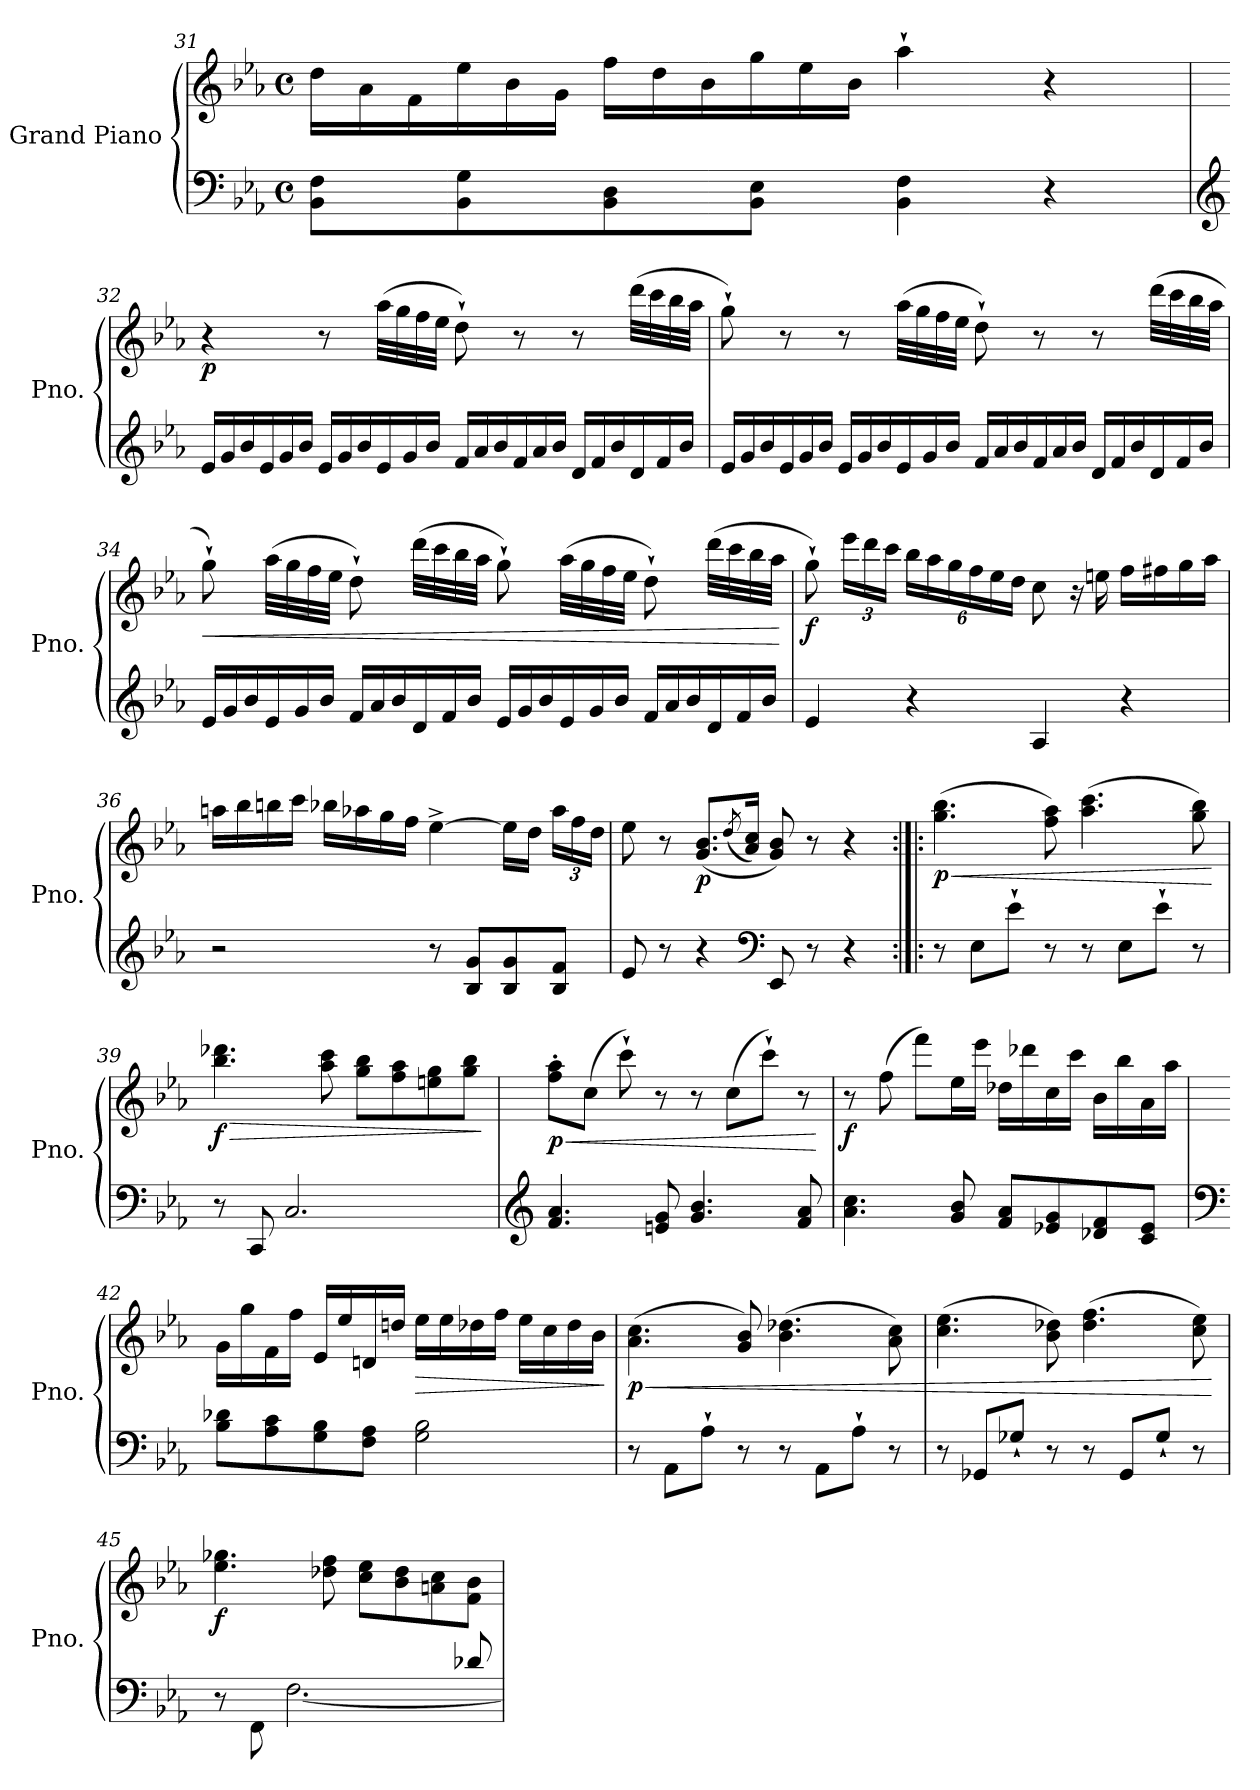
**kern	**kern	**dynam
*part1	*part1	*part1
*staff2	*staff1	*staff1/2
*I"Grand Piano	*	*
*I'Pno.	*	*
*clefF4	*clefG2	*
*k[b-e-a-]	*k[b-e-a-]	*
*M4/4	*M4/4	*
*met(c)	*met(c)	*
*	*Xtuplet	*
=31	=31	=31
8BB-\ 8F\L	24dd\LL	.
.	24a-\	.
.	24f\	.
8BB-\ 8G\	24ee-\	.
.	24b-\	.
.	24g\JJ	.
8BB-\ 8D\	24ff\LL	.
.	24dd\	.
.	24b-\	.
8BB-\ 8E-\J	24gg\	.
.	24ee-\	.
.	24b-\JJ	.
4BB-\ 4F\	4aa-`\	.
4r	4r	.
=32	=32	=32
*clefG2	*	*
*Xtuplet	*	*
!	!	!LO:DY:b
24e-/LL	4r	p
24g/	.	.
24b-/	.	.
24e-/	.	.
24g/	.	.
24b-/JJ	.	.
24e-/LL	8r	.
24g/	.	.
24b-/	.	.
24e-/	(>32aa-\LLL	.
.	32gg\	.
24g/	.	.
.	32ff\	.
24b-/JJ	.	.
.	32ee-\JJJ	.
24f/LL	8dd`\)	.
24a-/	.	.
24b-/	.	.
24f/	8r	.
24a-/	.	.
24b-/JJ	.	.
24d/LL	8r	.
24f/	.	.
24b-/	.	.
24d/	(>32ddd\LLL	.
.	32ccc\	.
24f/	.	.
.	32bb-\	.
24b-/JJ	.	.
.	32aa-\JJJ	.
!!LO:LB:g=z
=33	=33	=33
24e-/LL	8gg`\)	.
24g/	.	.
24b-/	.	.
24e-/	8r	.
24g/	.	.
24b-/JJ	.	.
24e-/LL	8r	.
24g/	.	.
24b-/	.	.
24e-/	(>32aa-\LLL	.
.	32gg\	.
24g/	.	.
.	32ff\	.
24b-/JJ	.	.
.	32ee-\JJJ	.
24f/LL	8dd`\)	.
24a-/	.	.
24b-/	.	.
24f/	8r	.
24a-/	.	.
24b-/JJ	.	.
24d/LL	8r	.
24f/	.	.
24b-/	.	.
24d/	(>32ddd\LLL	.
.	32ccc\	.
24f/	.	.
.	32bb-\	.
24b-/JJ	.	.
.	32aa-\JJJ	.
=34	=34	=34
!	!	!LO:HP:b
24e-/LL	8gg`\)	<
24g/	.	.
24b-/	.	.
24e-/	(>32aa-\LLL	.
.	32gg\	.
24g/	.	.
.	32ff\	.
24b-/JJ	.	.
.	32ee-\JJJ	.
24f/LL	8dd`\)	.
24a-/	.	.
24b-/	.	.
24d/	(>32ddd\LLL	.
.	32ccc\	.
24f/	.	.
.	32bb-\	.
24b-/JJ	.	.
.	32aa-\JJJ	.
24e-/LL	8gg`\)	.
24g/	.	.
24b-/	.	.
24e-/	(>32aa-\LLL	.
.	32gg\	.
24g/	.	.
.	32ff\	.
24b-/JJ	.	.
.	32ee-\JJJ	.
24f/LL	8dd`\)	.
24a-/	.	.
24b-/	.	.
24d/	(>32ddd\LLL	.
.	32ccc\	.
24f/	.	.
.	32bb-\	.
24b-/JJ	.	.
.	32aa-\JJJ	.
.	.	[
!!LO:LB:g=z
=35	=35	=35
!	!	!LO:DY:b
4e-/	8gg`\)	f
*	*tuplet	*
*	*Xbrackettup	*
.	24eee-\LL	.
.	24ddd\	.
.	24ccc\JJ	.
4r	24bb-\LL	.
.	24aa-\	.
.	24gg\	.
.	24ff\	.
.	24ee-\	.
.	24dd\JJ	.
4A-/	8cc\	.
.	16r	.
.	16een\	.
4r	16ff\LL	.
.	16ff#X\	.
.	16gg\	.
.	16aa-\JJ	.
=36	=36	=36
2r	16aan\LL	.
.	16bb-\	.
.	16bbn\	.
.	16ccc\JJ	.
.	16bb-X\LL	.
.	16aa-X\	.
.	16gg\	.
.	16ff\JJ	.
8r	[4ee-^\	.
8B-/ 8g/L	.	.
8B-/ 8g/	16ee-\LL]	.
.	16dd\JJ	.
8B-/ 8f/J	24aa-\LL	.
.	24ff\	.
.	24dd\JJ	.
=37	=37	=37
8e-/	8ee-\	.
8r	8r	.
!	!	!LO:DY:b
4r	(<8.g/ 8.b-/L	p
.	(<8qdd/	.
.	16a-/ 16cc/Jk)	.
*clefF4	*	*
8EE-/	8g/ 8b-/)	.
8r	8r	.
4r	4r	.
!!LO:PB:g=z
=38:|!|:	=38:|!|:	=38:|!|:
!	!	!LO:HP:b
!	!	!LO:DY:n=1:b
8r	(>4.gg\ 4.bb-\	< p
8E-\L	.	.
8e-`\J	.	.
8r	8ff\ 8aa-\)	.
8r	(>4.aa-\ 4.ccc\	.
8E-\L	.	.
8e-`\J	.	.
8r	8gg\ 8bb-\)	.
.	.	[
=39	=39	=39
!	!	!LO:HP:b
!	!	!LO:DY:n=1:b
8r	4.bb-\ 4.ddd-X\	> f
8CC/	.	.
2.C/	.	.
.	8aa-\ 8ccc\	.
.	8gg\ 8bb-\L	.
.	8ff\ 8aa-\	.
.	8een\ 8gg\	.
.	8gg\ 8bb-\J	.
.	.	]
=40	=40	=40
*clefG2	*	*
!	!	!LO:HP:b
!	!	!LO:DY:n=1:b
4.f/ 4.a-/	8ff\' 8aa-\'L	< p
.	(>8cc\J	.
.	8ccc`\)	.
8en/ 8g/	8r	.
4.g/ 4.b-/	8r	.
.	(>8cc\L	.
.	8ccc`\J)	.
8f/ 8a-/	8r	.
.	.	[
=41	=41	=41
!	!	!LO:DY:b
4.a-\ 4.cc\	8r	f
.	(>8ff\	.
.	8fff\L)	.
8g/ 8b-/	16ee-\L	.
.	16eee-\JJ	.
8f/ 8a-/L	16dd-X\LL	.
.	16ddd-X\	.
8e-X/ 8g/	16cc\	.
.	16ccc\JJ	.
8d-X/ 8f/	16b-\LL	.
.	16bb-\	.
8c/ 8e-/J	16a-\	.
.	16aa-\JJ	.
!!LO:LB:g=z
=42	=42	=42
*clefF4	*	*
8B-\ 8d-X\L	16g\LL	.
.	16gg\	.
8A-\ 8c\	16f\	.
.	16ff\JJ	.
8G\ 8B-\	16e-/LL	.
.	16ee-/	.
8F\ 8A-\J	16dn/	.
.	16ddn/JJ	.
!	!	!LO:HP:b
2G\ 2B-\	16ee-\LL	>
.	16ee-\	.
.	16dd-X\	.
.	16ff\JJ	.
.	16ee-\LL	.
.	16cc\	.
.	16dd-\	.
.	16b-\JJ	.
.	.	]
=43	=43	=43
!	!	!LO:HP:b
!	!	!LO:DY:n=1:b
8r	(>4.a-\ 4.cc\	< p
8AA-\L	.	.
8A-`\J	.	.
8r	8g/ 8b-/)	.
8r	(>4.b-\ 4.dd-X\	.
8AA-\L	.	.
8A-`\J	.	.
8r	8a-\ 8cc\)	.
=44	=44	=44
8r	(>4.cc\ 4.ee-\	.
8GG-X/L	.	.
8G-X`/J	.	.
8r	8b-\ 8dd-X\)	.
8r	(>4.dd-\ 4.ff\	.
8GG-/L	.	.
8G-`/J	.	.
8r	8cc\ 8ee-\)	.
.	.	[
=45	=45	=45
*^	*	*
!	!	!	!LO:DY:b
2..ryy	8r	4.ee-\ 4.gg-X\	f
.	8FF\	.	.
.	[2.F\	.	.
.	.	8dd-X\ 8ff\	.
.	.	8cc\ 8ee-\L	.
.	.	8b-\ 8dd-\	.
.	.	8an\ 8cc\	.
8d-X/	.	8f\ 8b-\J	.
*v	*v	*	*
=	=	=
*-	*-	*-
